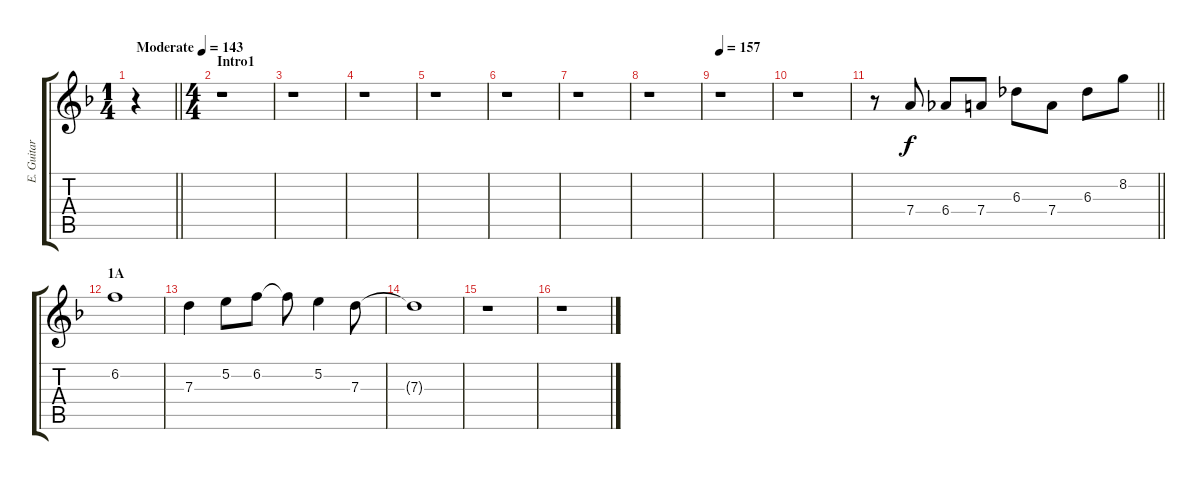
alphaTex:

\track ("E. Guitar II" "E. Guitar ") {instrument electricguitarclean}
\staff {score tabs}
\tuning (E4 B3 G3 D3 A2 E2) {hide}
\ts (1 4)
\tempo (143 "Moderate")
\clef g2
\barLineRight lightlight
\ks f
r.4{dy f instrument electricguitarclean} |
\ts (4 4)
\section ("" "Intro1")
r.1 |
r.1 |
r.1 |
r.1 |
r.1 |
r.1 |
r.1 |
\tempo 157
r.1 |
r.1 |
\barLineRight lightlight
r.8 7.4.8 6.4.8 7.4.8 6.3.8 7.4.8 6.3.8 8.2.8 |
\section ("" "1A")
6.2.1 |
7.3.4 5.2.8 6.2.8 6.2{t}.8 5.2.4 7.3.8 |
7.3{t}.1 |
r.1 |
r.1
